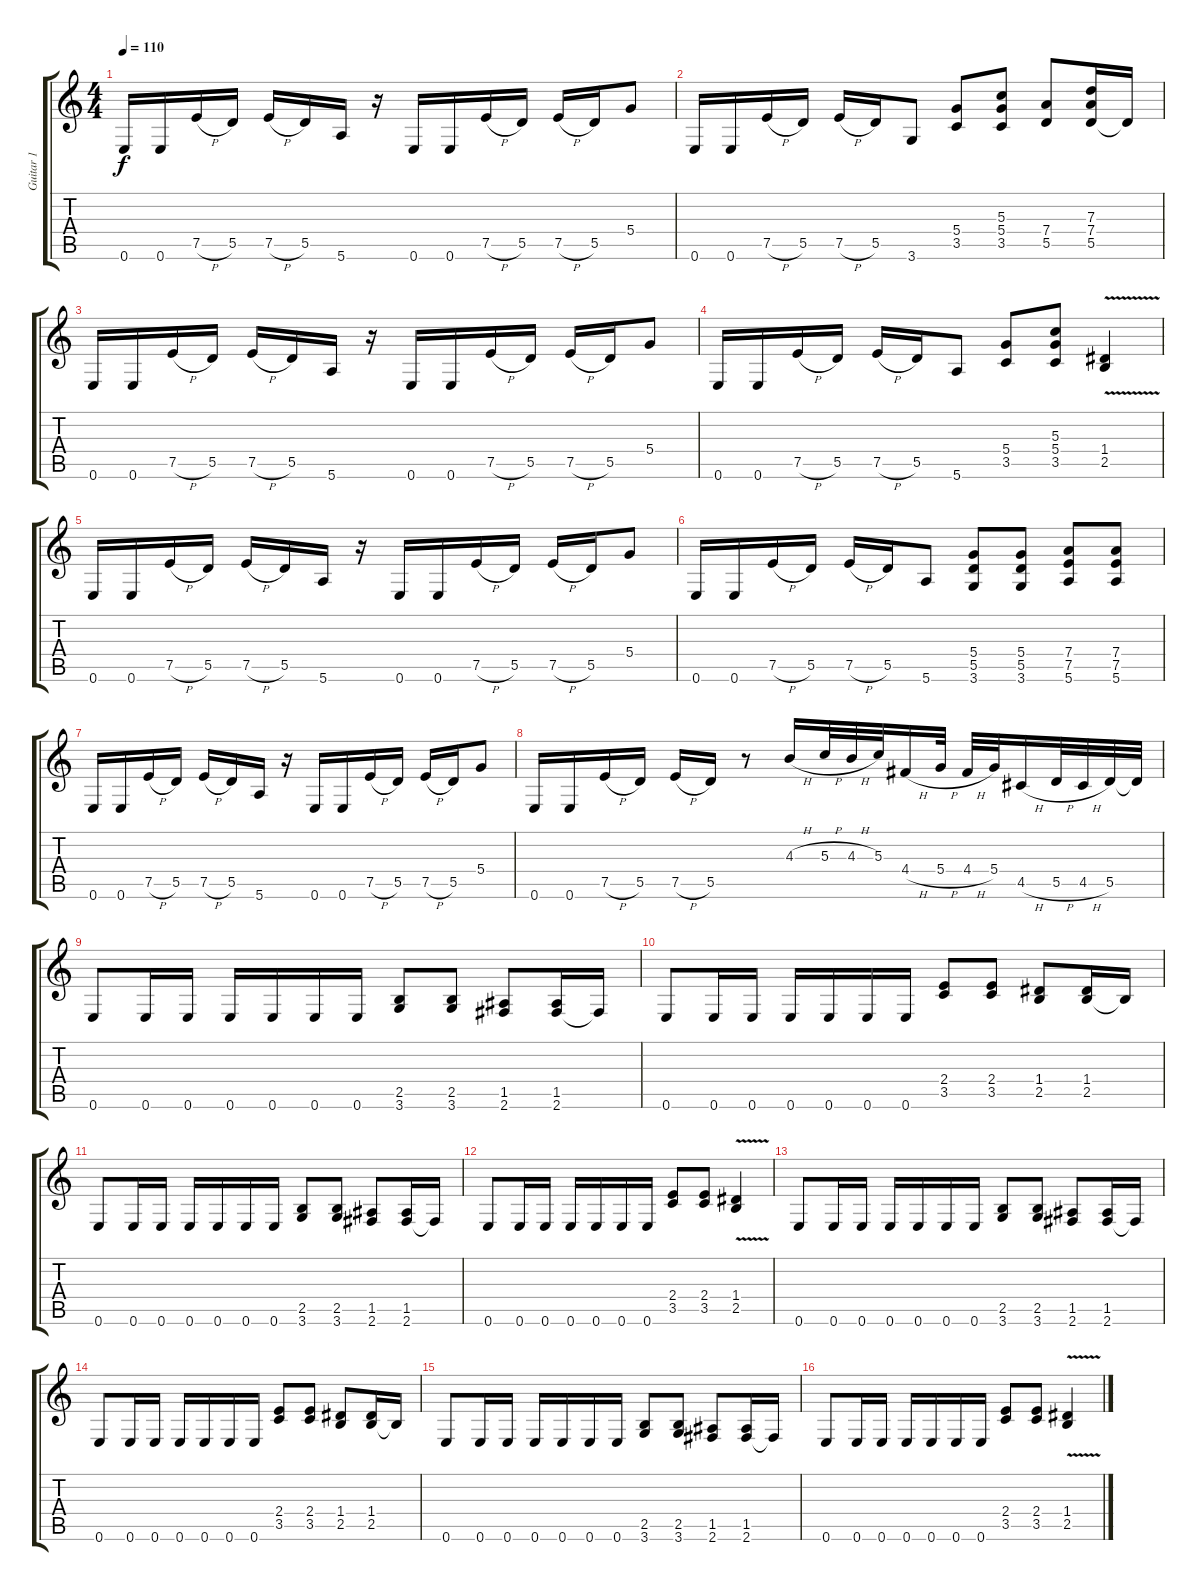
\track ("Guitar 1" "Guitar 1") {instrument overdrivenguitar}
\staff {score tabs}
\tuning (E4 B3 G3 D3 A2 E2) {hide}
\ts (4 4)
\tempo 110
\clef g2
\ks c
0.6.16{dy f instrument overdrivenguitar} 0.6.16 7.5{h}.16 5.5.16 7.5{h}.16 5.5.16 5.6.16 r.16 0.6.16 0.6.16 7.5{h}.16 5.5.16 7.5{h}.16 5.5.16 5.4.8 |
0.6.16 0.6.16 7.5{h}.16 5.5.16 7.5{h}.16 5.5.16 3.6.8 (5.4 3.5).8 (5.3 5.4 3.5).8 (7.4 5.5).8 (7.3 7.4 5.5).16 5.5{t}.16 |
0.6.16 0.6.16 7.5{h}.16 5.5.16 7.5{h}.16 5.5.16 5.6.16 r.16 0.6.16 0.6.16 7.5{h}.16 5.5.16 7.5{h}.16 5.5.16 5.4.8 |
0.6.16 0.6.16 7.5{h}.16 5.5.16 7.5{h}.16 5.5.16 5.6.8 (5.4 3.5).8 (5.3 5.4 3.5).8 (1.4{v} 2.5{v}).4 |
0.6.16 0.6.16 7.5{h}.16 5.5.16 7.5{h}.16 5.5.16 5.6.16 r.16 0.6.16 0.6.16 7.5{h}.16 5.5.16 7.5{h}.16 5.5.16 5.4.8 |
0.6.16 0.6.16 7.5{h}.16 5.5.16 7.5{h}.16 5.5.16 5.6.8 (5.4 5.5 3.6).8 (5.4 5.5 3.6).8 (7.4 7.5 5.6).8 (7.4 7.5 5.6).8 |
0.6.16 0.6.16 7.5{h}.16 5.5.16 7.5{h}.16 5.5.16 5.6.16 r.16 0.6.16 0.6.16 7.5{h}.16 5.5.16 7.5{h}.16 5.5.16 5.4.8 |
0.6.16 0.6.16 7.5{h}.16 5.5.16 7.5{h}.16 5.5.16 r.8 4.3{h}.16 5.3{h}.32 4.3{h}.32 5.3.32 4.4{h}.16 5.4{h}.32 4.4{h}.32 5.4.32 4.5{h}.16 5.5{h}.32 4.5{h}.32 5.5.32 5.5{t}.32 |
0.6.8 0.6.16 0.6.16 0.6.16 0.6.16 0.6.16 0.6.16 (2.5 3.6).8 (2.5 3.6).8 (1.5 2.6).8 (1.5 2.6).16 2.6{t}.16 |
0.6.8 0.6.16 0.6.16 0.6.16 0.6.16 0.6.16 0.6.16 (2.4 3.5).8 (2.4 3.5).8 (1.4 2.5).8 (1.4 2.5).16 2.5{t}.16 |
0.6.8 0.6.16 0.6.16 0.6.16 0.6.16 0.6.16 0.6.16 (2.5 3.6).8 (2.5 3.6).8 (1.5 2.6).8 (1.5 2.6).16 2.6{t}.16 |
0.6.8 0.6.16 0.6.16 0.6.16 0.6.16 0.6.16 0.6.16 (2.4 3.5).8 (2.4 3.5).8 (1.4 2.5{v}).4 |
0.6.8 0.6.16 0.6.16 0.6.16 0.6.16 0.6.16 0.6.16 (2.5 3.6).8 (2.5 3.6).8 (1.5 2.6).8 (1.5 2.6).16 2.6{t}.16 |
0.6.8 0.6.16 0.6.16 0.6.16 0.6.16 0.6.16 0.6.16 (2.4 3.5).8 (2.4 3.5).8 (1.4 2.5).8 (1.4 2.5).16 2.5{t}.16 |
0.6.8 0.6.16 0.6.16 0.6.16 0.6.16 0.6.16 0.6.16 (2.5 3.6).8 (2.5 3.6).8 (1.5 2.6).8 (1.5 2.6).16 2.6{t}.16 |
0.6.8 0.6.16 0.6.16 0.6.16 0.6.16 0.6.16 0.6.16 (2.4 3.5).8 (2.4 3.5).8 (1.4 2.5{v}).4
